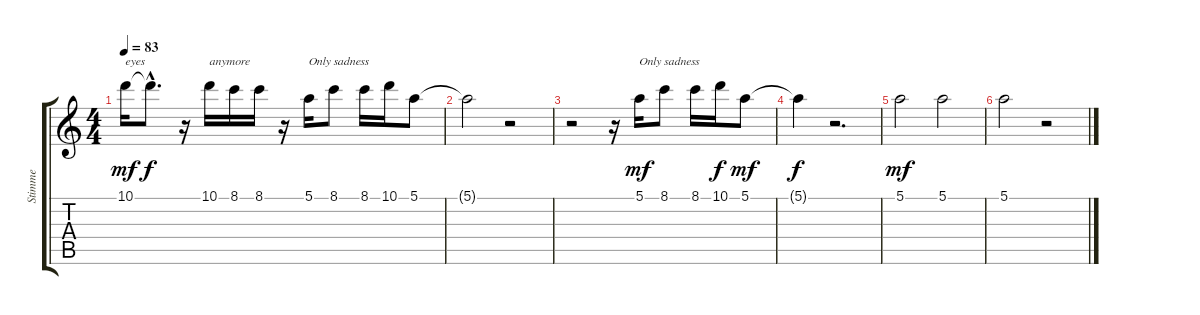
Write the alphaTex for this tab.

\track ("Stimme" "Stimme") {instrument distortionguitar}
\staff {score tabs}
\tuning (E4 B3 G3 D3 A2 E2) {hide}
\ts (4 4)
\tempo 83
\clef g2
\ks c
10.1.16{txt "eyes" dy mf} 10.1{hac t}.8{d dy f} r.16 10.1.16{txt "anymore"} 8.1.16 8.1.16 r.16 5.1.16{txt "Only sadness"} 8.1.8 8.1.16 10.1.16 5.1.8 |
5.1{t}.2 r.2 |
r.2 r.16 5.1.16{txt "Only sadness" dy mf} 8.1.8 8.1.16 10.1.16{dy f} 5.1.8{dy mf} |
5.1{t}.4{dy f} r.2{d} |
5.1.2{dy mf} 5.1.2 |
5.1.2 r.2
